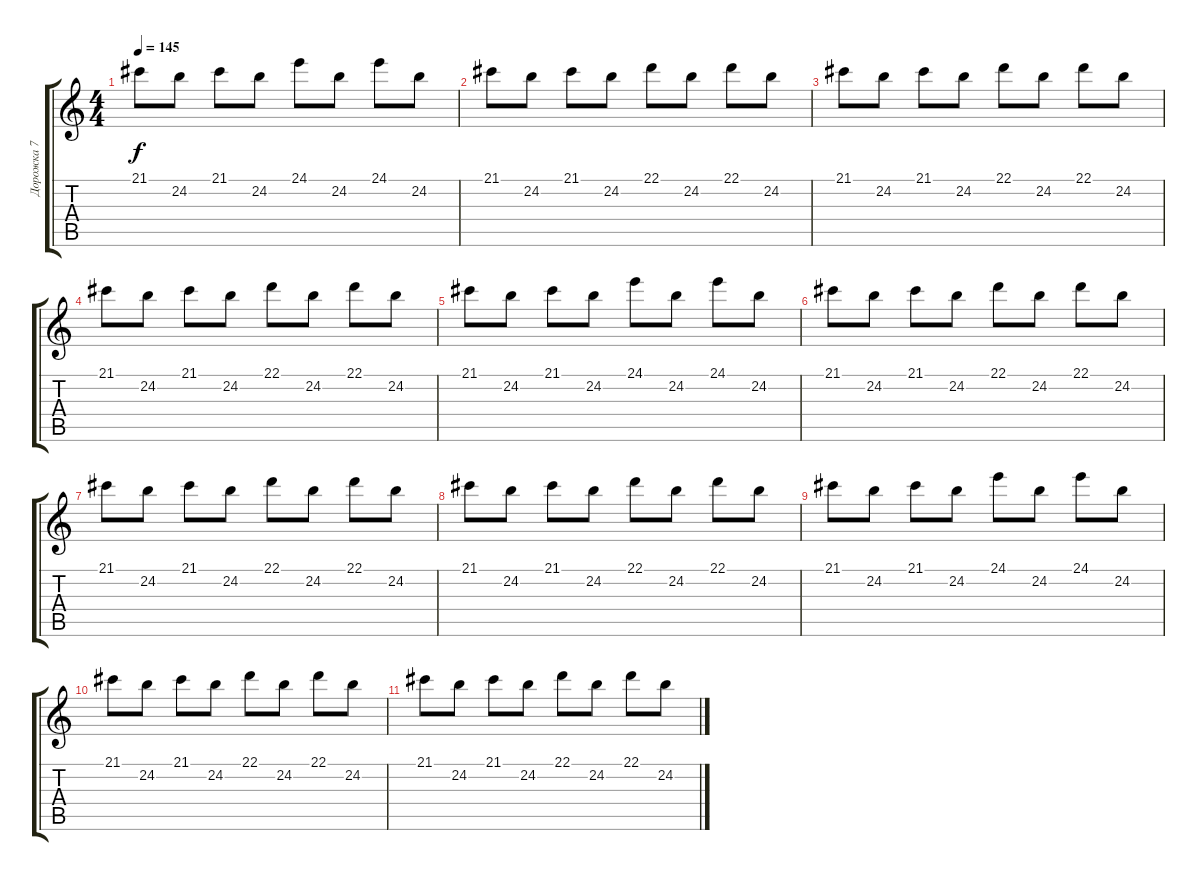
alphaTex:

\track ("Дорожка 7" "Дорожка 7") {instrument brightacousticpiano}
\staff {score tabs}
\tuning (E4 B3 G3 D3 A2 E2) {hide}
\ts (4 4)
\tempo 145
\clef g2
\ks c
21.1.8{dy f} 24.2.8 21.1.8 24.2.8 24.1.8 24.2.8 24.1.8 24.2.8 |
21.1.8 24.2.8 21.1.8 24.2.8 22.1.8 24.2.8 22.1.8 24.2.8 |
21.1.8 24.2.8 21.1.8 24.2.8 22.1.8 24.2.8 22.1.8 24.2.8 |
21.1.8 24.2.8 21.1.8 24.2.8 22.1.8 24.2.8 22.1.8 24.2.8 |
21.1.8 24.2.8 21.1.8 24.2.8 24.1.8 24.2.8 24.1.8 24.2.8 |
21.1.8 24.2.8 21.1.8 24.2.8 22.1.8 24.2.8 22.1.8 24.2.8 |
21.1.8 24.2.8 21.1.8 24.2.8 22.1.8 24.2.8 22.1.8 24.2.8 |
21.1.8 24.2.8 21.1.8 24.2.8 22.1.8 24.2.8 22.1.8 24.2.8 |
21.1.8 24.2.8 21.1.8 24.2.8 24.1.8 24.2.8 24.1.8 24.2.8 |
21.1.8 24.2.8 21.1.8 24.2.8 22.1.8 24.2.8 22.1.8 24.2.8 |
21.1.8 24.2.8 21.1.8 24.2.8 22.1.8 24.2.8 22.1.8 24.2.8
